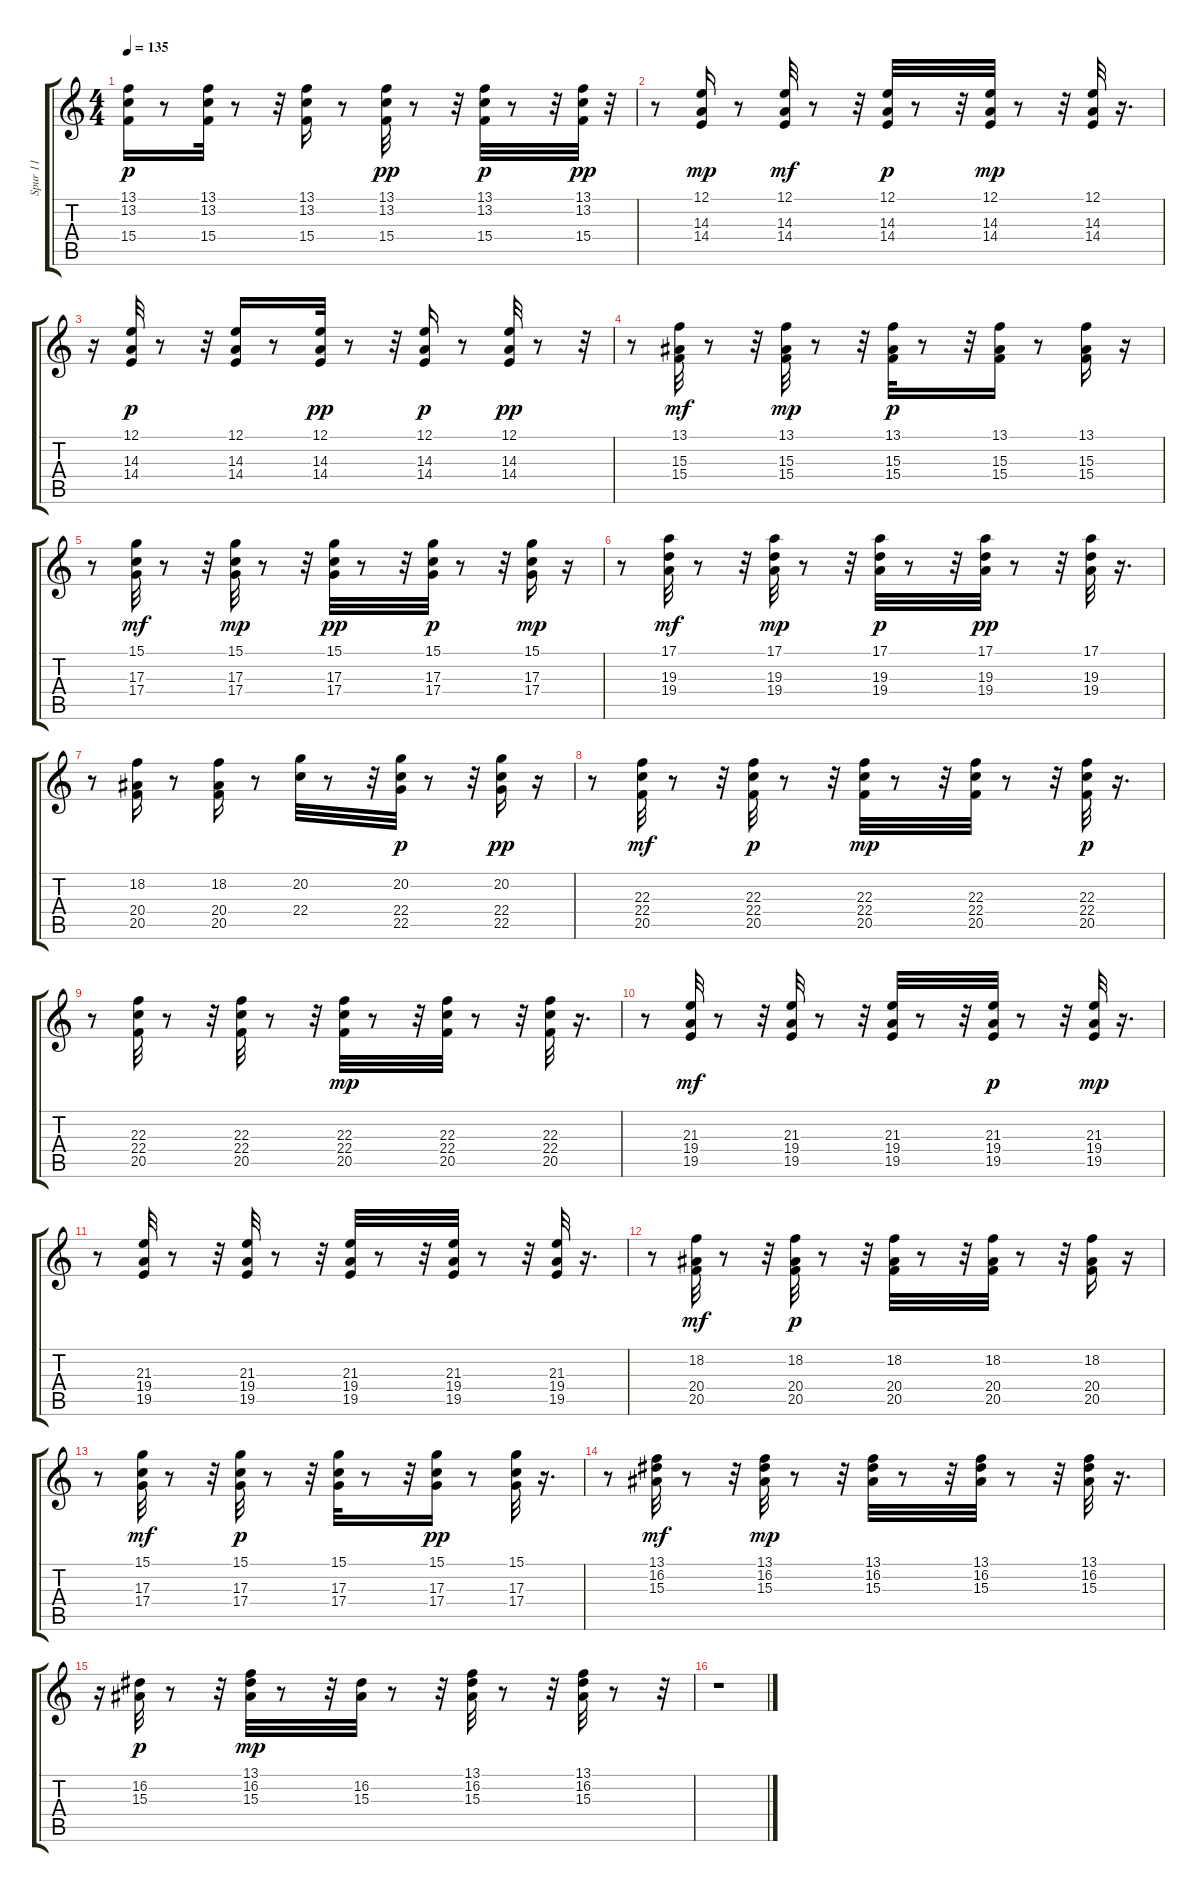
\track ("Spur 11" "Spur 11") {instrument lead6voice}
\staff {score tabs}
\tuning (E4 B3 G3 D3 A2 E2) {hide}
\ts (4 4)
\tempo 135
\clef g2
\ks c
(13.1 13.2 15.4).16{dy p} r.8 (13.1 13.2 15.4).32 r.8 r.32 (13.1 13.2 15.4).16 r.8 (13.1 13.2 15.4).32{dy pp} r.8 r.32 (13.1 13.2 15.4).32{dy p} r.8 r.32 (13.1 13.2 15.4).32{dy pp} r.32 |
r.8 (12.1 14.3 14.4).16{dy mp} r.8 (12.1 14.3 14.4).32{dy mf} r.8 r.32 (12.1 14.3 14.4).32{dy p} r.8 r.32 (12.1 14.3 14.4).32{dy mp} r.8 r.32 (12.1 14.3 14.4).32 r.16{d} |
r.16 (12.1 14.3 14.4).32{dy p} r.8 r.32 (12.1 14.3 14.4).16 r.8 (12.1 14.3 14.4).32{dy pp} r.8 r.32 (12.1 14.3 14.4).16{dy p} r.8 (12.1 14.3 14.4).32{dy pp} r.8 r.32 |
r.8 (13.1 15.3 15.4).32{dy mf} r.8 r.32 (13.1 15.3 15.4).32{dy mp} r.8 r.32 (13.1 15.3 15.4).32{dy p} r.8 r.32 (13.1 15.3 15.4).16 r.8 (13.1 15.3 15.4).16 r.16 |
r.8 (15.1 17.3 17.4).32{dy mf} r.8 r.32 (15.1 17.3 17.4).32{dy mp} r.8 r.32 (15.1 17.3 17.4).32{dy pp} r.8 r.32 (15.1 17.3 17.4).32{dy p} r.8 r.32 (15.1 17.3 17.4).16{dy mp} r.16 |
r.8 (17.1 19.3 19.4).32{dy mf} r.8 r.32 (17.1 19.3 19.4).32{dy mp} r.8 r.32 (17.1 19.3 19.4).32{dy p} r.8 r.32 (17.1 19.3 19.4).32{dy pp} r.8 r.32 (17.1 19.3 19.4).32 r.16{d} |
r.8 (18.2 20.4 20.5).16 r.8 (18.2 20.4 20.5).16 r.8 (20.2 22.4).32 r.8 r.32 (20.2 22.4 22.5).32{dy p} r.8 r.32 (20.2 22.4 22.5).16{dy pp} r.16 |
r.8 (22.3 22.4 20.5).32{dy mf} r.8 r.32 (22.3 22.4 20.5).32{dy p} r.8 r.32 (22.3 22.4 20.5).32{dy mp} r.8 r.32 (22.3 22.4 20.5).32 r.8 r.32 (22.3 22.4 20.5).32{dy p} r.16{d} |
r.8 (22.3 22.4 20.5).32 r.8 r.32 (22.3 22.4 20.5).32 r.8 r.32 (22.3 22.4 20.5).32{dy mp} r.8 r.32 (22.3 22.4 20.5).32 r.8 r.32 (22.3 22.4 20.5).32 r.16{d} |
r.8 (21.3 19.4 19.5).32{dy mf} r.8 r.32 (21.3 19.4 19.5).32 r.8 r.32 (21.3 19.4 19.5).32 r.8 r.32 (21.3 19.4 19.5).32{dy p} r.8 r.32 (21.3 19.4 19.5).32{dy mp} r.16{d} |
r.8 (21.3 19.4 19.5).32 r.8 r.32 (21.3 19.4 19.5).32 r.8 r.32 (21.3 19.4 19.5).32 r.8 r.32 (21.3 19.4 19.5).32 r.8 r.32 (21.3 19.4 19.5).32 r.16{d} |
r.8 (18.2 20.4 20.5).32{dy mf} r.8 r.32 (18.2 20.4 20.5).32{dy p} r.8 r.32 (18.2 20.4 20.5).32 r.8 r.32 (18.2 20.4 20.5).32 r.8 r.32 (18.2 20.4 20.5).16 r.16 |
r.8 (15.1 17.3 17.4).32{dy mf} r.8 r.32 (15.1 17.3 17.4).32{dy p} r.8 r.32 (15.1 17.3 17.4).32 r.8 r.32 (15.1 17.3 17.4).16{dy pp} r.8 (15.1 17.3 17.4).32 r.16{d} |
r.8 (13.1 16.2 15.3).32{dy mf} r.8 r.32 (13.1 16.2 15.3).32{dy mp} r.8 r.32 (13.1 16.2 15.3).32 r.8 r.32 (13.1 16.2 15.3).32 r.8 r.32 (13.1 16.2 15.3).32 r.16{d} |
r.16 (16.2 15.3).32{dy p} r.8 r.32 (13.1 16.2 15.3).32{dy mp} r.8 r.32 (16.2 15.3).32 r.8 r.32 (13.1 16.2 15.3).32 r.8 r.32 (13.1 16.2 15.3).32 r.8 r.32 |
r.1
